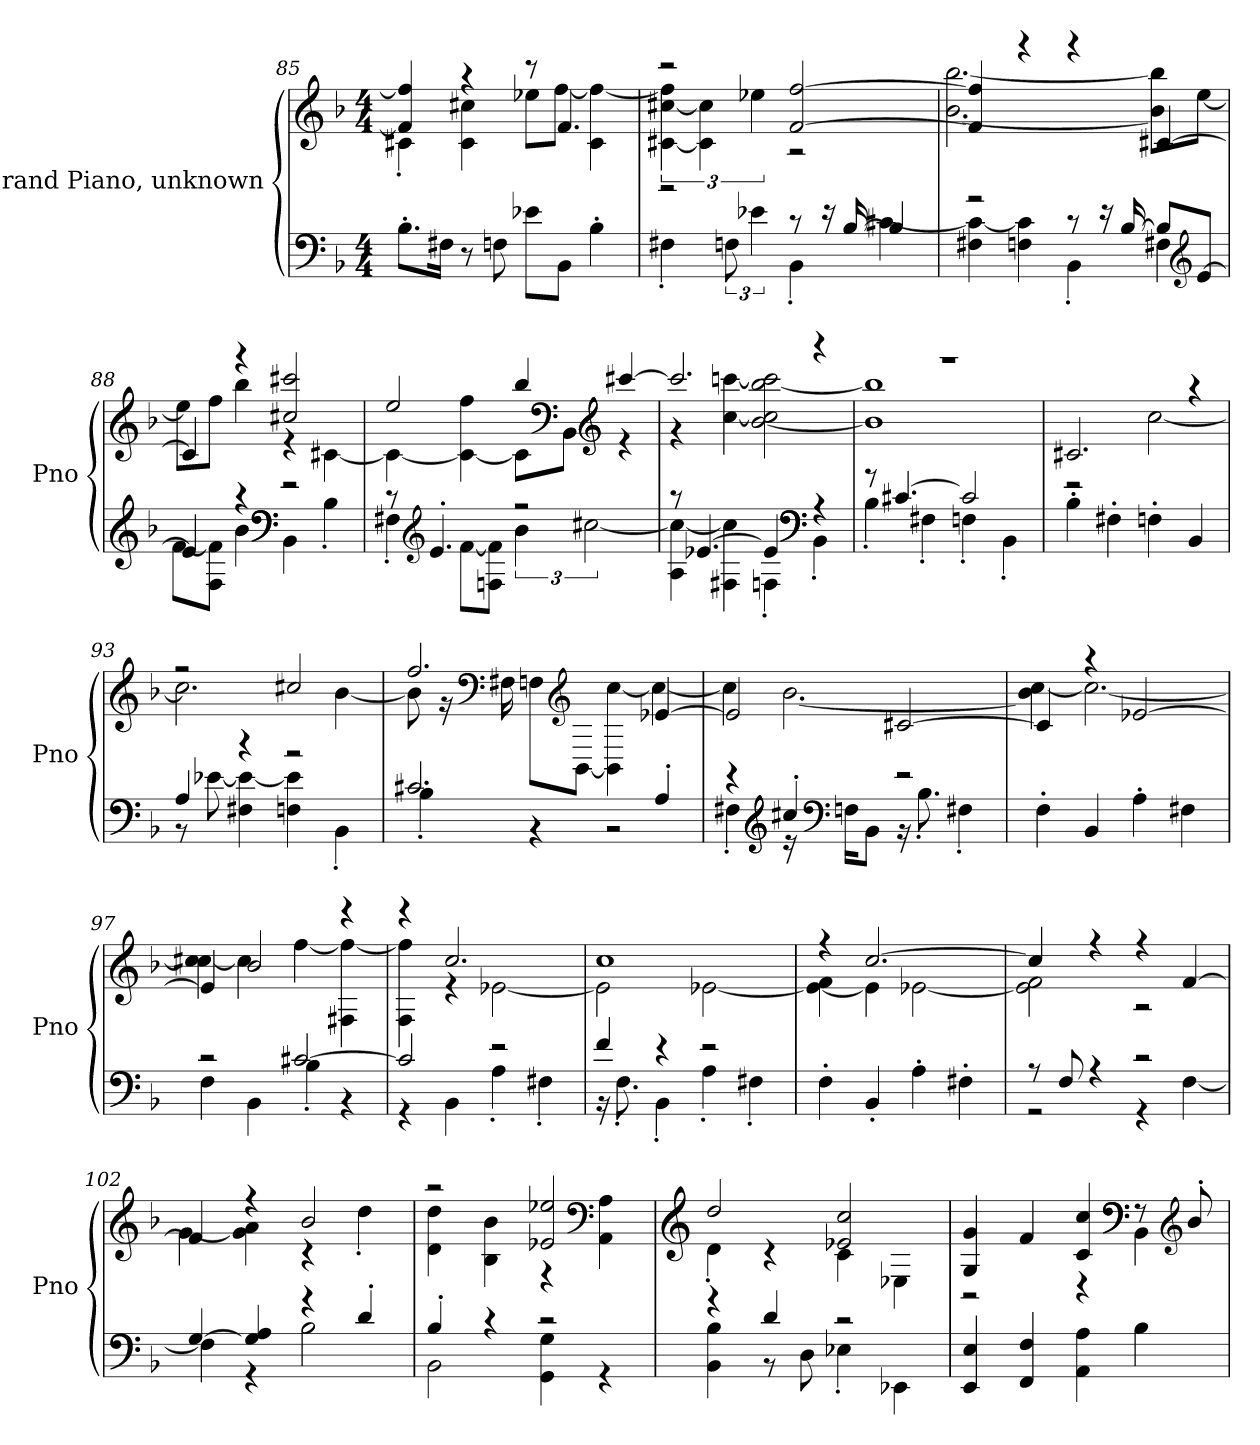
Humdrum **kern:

**kern	**kern
*part1	*part1
*staff2	*staff1
*I"Grand Piano, unknown	*
*I'Pno	*
*clefF4	*clefG2
*k[b-]	*k[b-]
*M4/4	*M4/4
=85	=85
*	*^
8.B-'\L	4f/] 4ff/]	4c#X'\
16F#X\Jk	.	.
8r	4r	4c#\ 4cc#X\
8Fn\	.	.
8e-X\L	8r	8ee-X\L
8BB-\J	4.f/	[8ff\J
4B-'\	.	4c#\ 4ff\_
=86	=86	=86
*^	*	*
2r	4F#X'\	2r	[6c#X\ [6cc#X\ 6ff\]
.	.	.	6c#\] 6cc#\]
.	12Fn\	.	.
.	6e-X\	.	6ee-X\
8r	4BB-'\	[2f/ [2ff/	2r
16r	.	.	.
[16B-/	.	.	.
4B-/]	[4c#X\	.	.
!!LO:LB:g=z	!!
=87	=87	=87	=87
2r	4F#X\ 4c#\_	4f/] 4ff/]	[2.b-\ [2.bb-\
.	4Fn\ 4c#\]	4r	.
8r	4BB-'\	4r	.
16r	.	.	.
[16B-/	.	.	.
8B-/L]	4F#X\	[4c#X/	8b-\] 8bb-\]L
*clefG2	*	*	*
[8e/J	.	.	[8ee\J
=88	=88	=88	=88
4e/]	[8f\L	4c#/]	8ee\L]
.	8F\ 8f\]J	.	8ff\J
4r	4b-\	4r	4bb-\
*clefF4	*	*	*
2r	4BB-\	2cc#X/ 2ccc#X/	4r
.	4B-'\	.	[4c#X\
=89	=89	=89	=89
8r	4F#X'\	2ee/	4c#\_
*clefG2	*	*	*
4.e'/	.	.	.
.	[8f\L	.	4c#\_ 4ff\
.	8Fn\ 8f\]J	.	.
2r	6b-\	4bb-/	8c#\L]
*	*	*clefF4	*
.	.	.	8BB-\J
.	[3cc#X\	.	.
*	*	*clefG2	*
.	.	[4ccc#X/	4r
!!LO:PB:g=z	!!
=90	=90	=90	=90
8r	4A\ 4cc#\_	2.ccc#/]	4r
[4.e-X/	.	.	.
.	4F#X\ 4cc#\]	.	[4cc\ [4cccn\
4e-/]	4Fn'\	.	[2b-\ 2cc\] [2bb-\ 2ccc\]
*clefF4	*	*	*
4r	4BB-'\	4r	.
=91	=91	=91	=91
8r	4B-'\	1r	1b-] 1bb-]
[4.c#X/	.	.	.
.	4F#X'\	.	.
2c#/]	4Fn'\	.	.
.	4BB-'\	.	.
*v	*v	*	*
=92	=92	=92
4B-'\	2.c#X/	2r
4F#X'\	.	.
4Fn'\	.	[2cc\
4BB-/	4r	.
=93	=93	=93
*^	*	*
4A/	8r	2r	2.cc\]
.	[8e-X\	.	.
4r	4F#X\ 4e-\_	.	.
2r	4Fn\ 4e-\]	2cc#X/	.
.	4BB-'\	.	[4b-\
!!LO:LB:g=z	!!
=94	=94	=94	=94
2.c#X/	4B-'\	2.ff/	8b-\]
.	.	.	16r
*	*	*clefF4	*
.	.	.	16F#X\
.	4r	.	8Fn\L
*	*	*clefG2	*
.	.	.	[8BB-\J
.	2r	.	4BB-\] [4cc\
4A'/	.	[4e-X/	4cc\_
=95	=95	=95	=95
4r	4F#X'\	2e-/]	4cc\]
*clefG2	*	*	*
4cc#X'/	16r	.	[2.b-\
*clefF4	*	*	*
.	16Fn\KL	.	.
.	8BB-\J	.	.
2r	16r	[2c#X/	.
.	8.B-'\	.	.
.	4F#X'\	.	.
*v	*v	*	*
=96	=96	=96
4F'\	4c#/]	4b-\] [4cc\
4BB-/	4r	2.cc\_
4A'\	[2e-X/	.
4F#X\	.	.
=97	=97	=97
*^	*	*
2r	4F\	4e-/]	4cc\] [4cc#X\
.	4BB-\	2b-/	4cc#\]
[2c#X/	4B-'\	.	[4ff\
.	4r	4r	4F#X\ 4ff\_
!!LO:LB:g=z	!!
=98	=98	=98	=98
2c#/]	4r	4r	4F\ 4ff\]
.	4BB-\	2.cc/	4r
2r	4A'\	.	[2e-X\
.	4F#X'\	.	.
=99	=99	=99	=99
4f/	16r	1cc	2e-\]
.	8.F'\	.	.
4r	4BB-'\	.	.
2r	4A'\	.	[2e-X\
.	4F#X'\	.	.
*v	*v	*	*
=100	=100	=100
4F'\	4r	4e-\_ 4f\
4BB-'/	[2.cc/	4e-\]
4A'\	.	[2e-X\
4F#X'\	.	.
=101	=101	=101
*^	*	*
8r	2r	4cc/]	2e-\] 2f\
8F/	.	.	.
4r	.	4r	.
2r	4r	4r	2r
.	[4F\	[4f/	.
=102	=102	=102	=102
[4G/	4F\]	4f/]	[4g\
4G/] 4A/	4r	4r	4g\] 4a\
4r	2B-\	2b-/	4r
4d'/	.	.	4dd'\
=103	=103	=103	=103
4B-'/	2BB-\	2r	4d\ 4dd\
4r	.	.	4B-\ 4b-\
2r	4GG\ 4G\	2e-X/ 2ee-X/	4r
*	*	*clefF4	*
.	4r	.	4AA\ 4A\
!!LO:LB:g=z	!!
=104	=104	=104	=104
*	*	*clefG2	*
4r	4BB-\ 4B-\	2dd/	4d'\
4d/	8r	.	4r
.	8D\	.	.
2r	4E-X'\	2e-X/ 2cc/	4c\
.	4EE-X\	.	4E-X\
*v	*v	*	*
=105	=105	=105
4EE/ 4E/	4G/ 4g/	2r
4FF/ 4F/	4f/	.
4AA\ 4A\	4c/ 4cc/	4r
*	*clefF4	*
4B-\	8r	4BB-\
*	*clefG2	*
.	8b-'/	.
*	*v	*v
=	=
*-	*-
